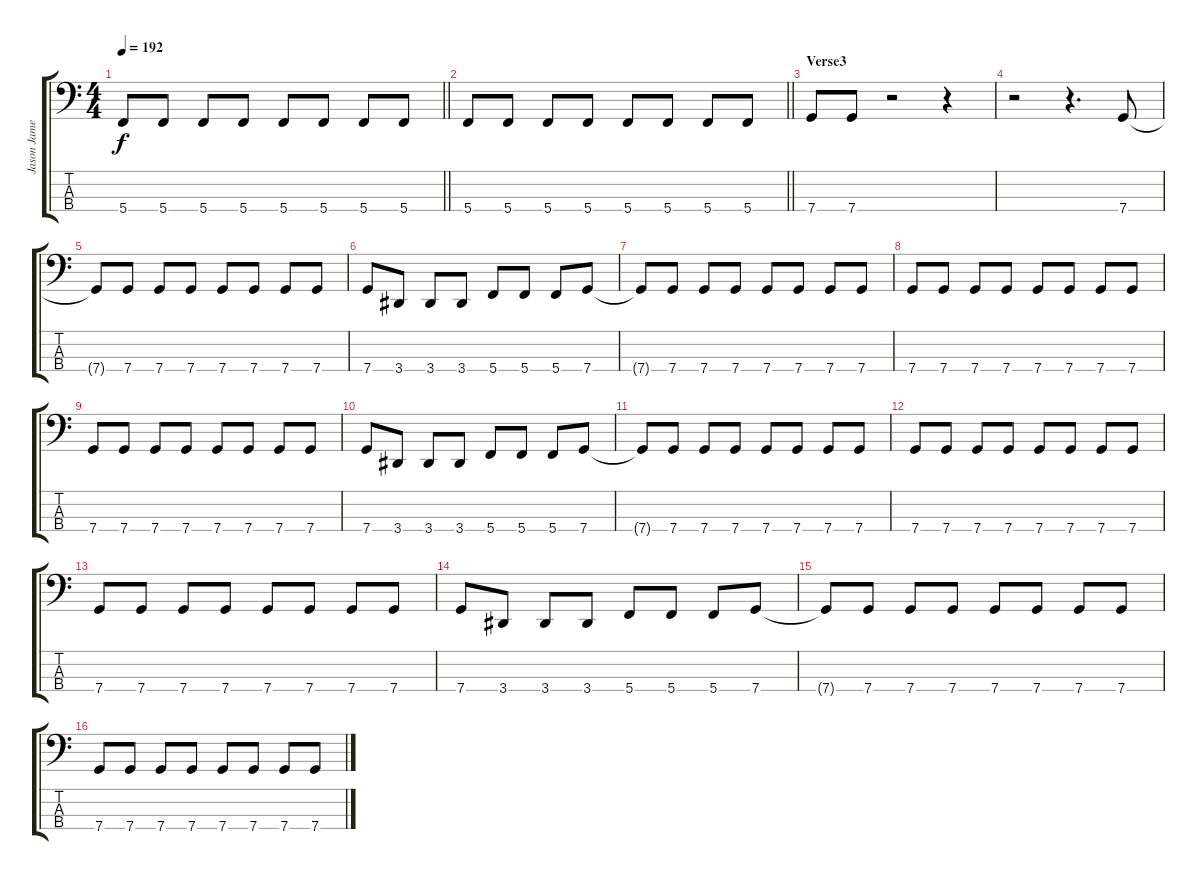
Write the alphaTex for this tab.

\track ("Jason James" "Jason Jame") {instrument electricbassfinger}
\staff {score tabs}
\tuning (F2 C2 G1 C1) {hide}
\ts (4 4)
\tempo 192
\clef f4
\barLineRight lightlight
\ks c
5.4.8{dy f} 5.4.8 5.4.8 5.4.8 5.4.8 5.4.8 5.4.8 5.4.8 |
\barLineRight lightlight
5.4.8 5.4.8 5.4.8 5.4.8 5.4.8 5.4.8 5.4.8 5.4.8 |
\section ("" "Verse3")
7.4.8 7.4.8 r.2 r.4 |
r.2 r.4{d} 7.4.8 |
7.4{t}.8 7.4.8 7.4.8 7.4.8 7.4.8 7.4.8 7.4.8 7.4.8 |
7.4.8 3.4.8 3.4.8 3.4.8 5.4.8 5.4.8 5.4.8 7.4.8 |
7.4{t}.8 7.4.8 7.4.8 7.4.8 7.4.8 7.4.8 7.4.8 7.4.8 |
7.4.8 7.4.8 7.4.8 7.4.8 7.4.8 7.4.8 7.4.8 7.4.8 |
7.4.8 7.4.8 7.4.8 7.4.8 7.4.8 7.4.8 7.4.8 7.4.8 |
7.4.8 3.4.8 3.4.8 3.4.8 5.4.8 5.4.8 5.4.8 7.4.8 |
7.4{t}.8 7.4.8 7.4.8 7.4.8 7.4.8 7.4.8 7.4.8 7.4.8 |
7.4.8 7.4.8 7.4.8 7.4.8 7.4.8 7.4.8 7.4.8 7.4.8 |
7.4.8 7.4.8 7.4.8 7.4.8 7.4.8 7.4.8 7.4.8 7.4.8 |
7.4.8 3.4.8 3.4.8 3.4.8 5.4.8 5.4.8 5.4.8 7.4.8 |
7.4{t}.8 7.4.8 7.4.8 7.4.8 7.4.8 7.4.8 7.4.8 7.4.8 |
7.4.8 7.4.8 7.4.8 7.4.8 7.4.8 7.4.8 7.4.8 7.4.8
